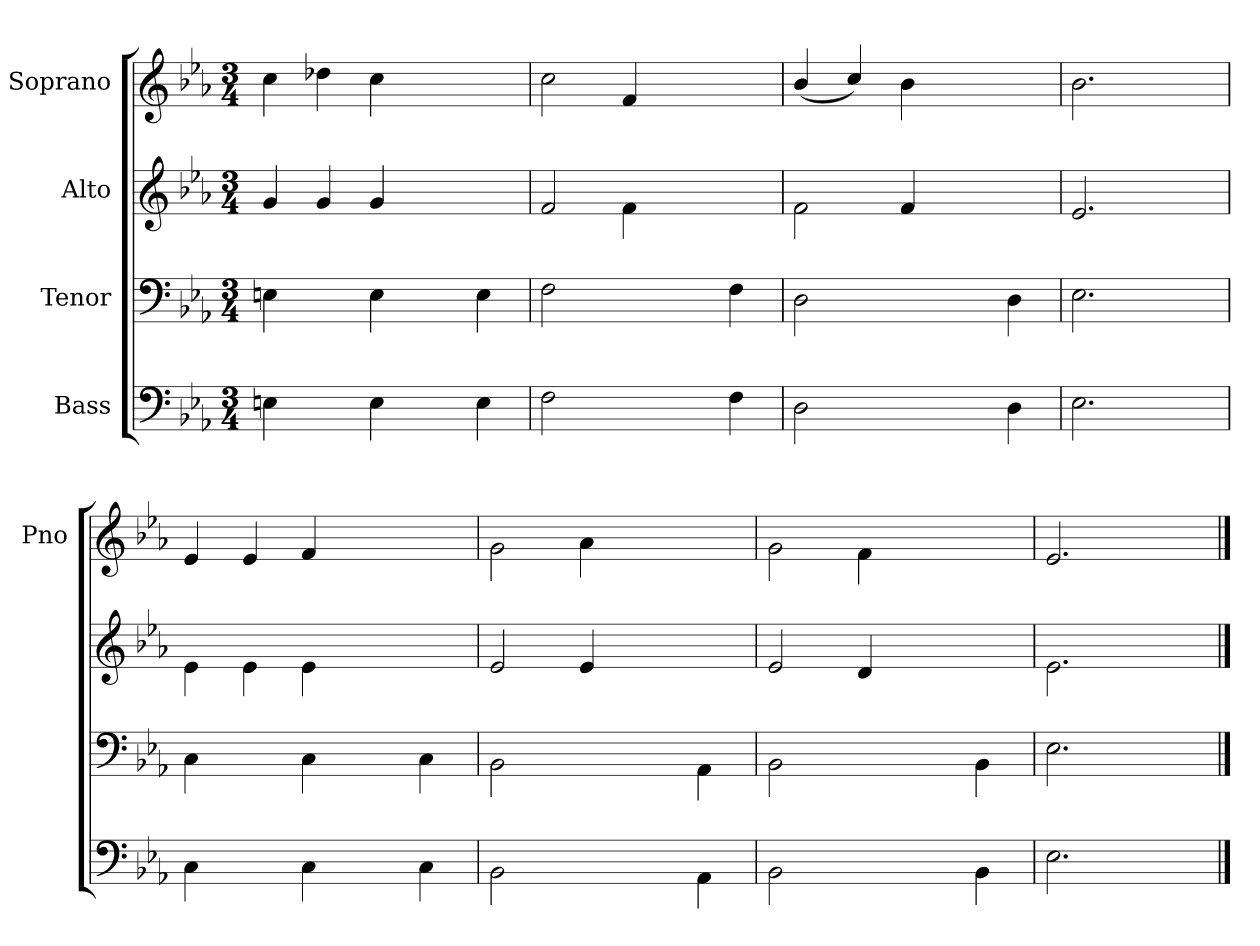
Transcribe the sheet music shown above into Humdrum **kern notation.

**kern	**kern	**kern	**kern
*part4	*part3	*part2	*part1
*staff4	*staff3	*staff2	*staff1
*I"Bass	*I"Tenor	*I"Alto	*I"Soprano
*	*	*	*I'Pno
*clefF4	*clefF4	*clefG2	*clefG2
*k[b-e-a-]	*k[b-e-a-]	*k[b-e-a-]	*k[b-e-a-]
*E-:	*E-:	*E-:	*E-:
*M3/4	*M3/4	*M3/4	*M3/4
=	=	=	=
4En\	4En\	4g/	4cc\
4ryy	4ryy	4g/	4dd-X\
4E\	4E\	4g/	4cc\
4ryy	4ryy	2ryy	2ryy
4E\	4E\	.	.
=	=	=	=
2F\	2F\	2f/	2cc\
4ryy	4ryy	4f\	4f/
4ryy	4ryy	2ryy	2ryy
4F\	4F\	.	.
=	=	=	=
2D\	2D\	2f\	(>4b-/
.	.	.	4cc/)
4ryy	4ryy	4f/	4b-\
4ryy	4ryy	2ryy	2ryy
4D\	4D\	.	.
=	=	=	=
2.E-\	2.E-\	2.e-/	2.b-\
4ryy	4ryy	4ryy	4ryy
=	=	=	=
4C\	4C\	4e-\	4e-/
4ryy	4ryy	4e-\	4e-/
4C\	4C\	4e-\	4f/
4ryy	4ryy	2ryy	2ryy
4C\	4C\	.	.
=	=	=	=
2BB-\	2BB-\	2e-/	2g\
4ryy	4ryy	4e-/	4a-\
4ryy	4ryy	2ryy	2ryy
4AA-\	4AA-\	.	.
=	=	=	=
2BB-\	2BB-\	2e-/	2g\
4ryy	4ryy	4d/	4f\
4ryy	4ryy	2ryy	2ryy
4BB-\	4BB-\	.	.
=	=	=	=
2.E-\	2.E-\	2.e-\	2.e-/
4ryy	4ryy	4ryy	4ryy
==	==	==	==
*-	*-	*-	*-
